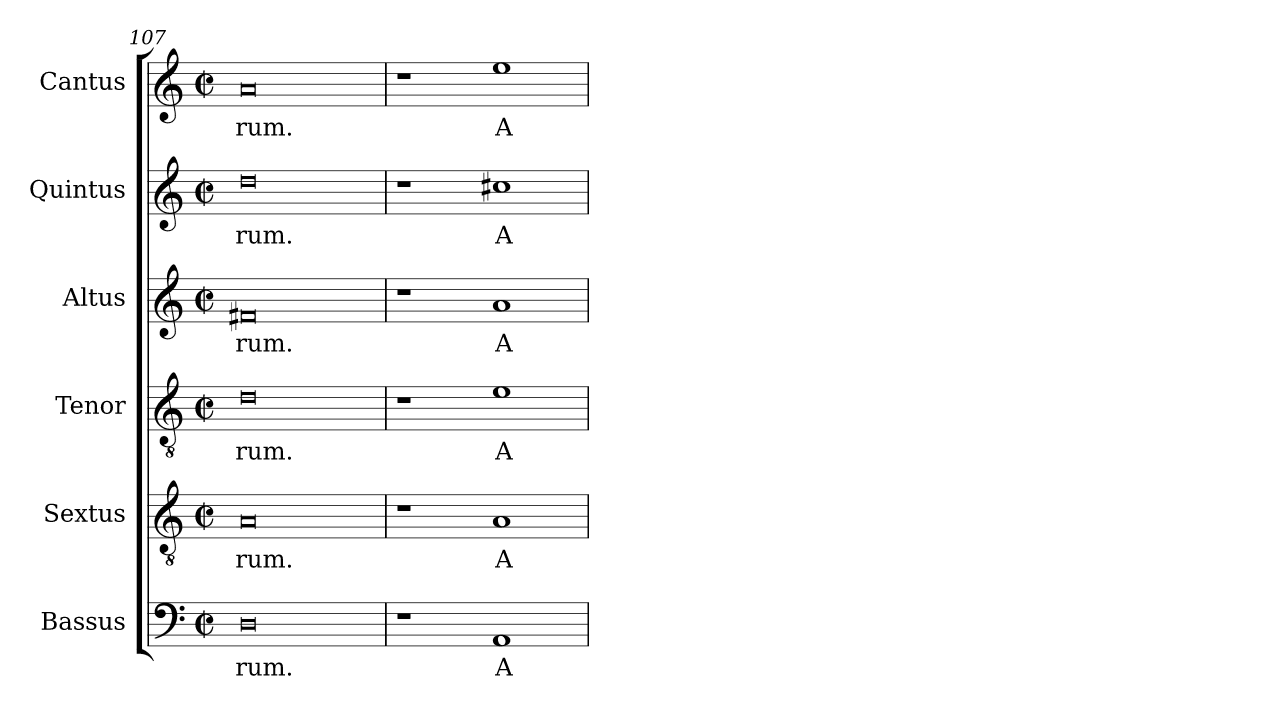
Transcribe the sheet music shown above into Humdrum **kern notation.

**kern	**text	**kern	**text	**kern	**text	**kern	**text	**kern	**text	**kern	**text
*part6	*part6	*part5	*part5	*part4	*part4	*part3	*part3	*part2	*part2	*part1	*part1
*staff6	*staff6	*staff5	*staff5	*staff4	*staff4	*staff3	*staff3	*staff2	*staff2	*staff1	*staff1
*I"Bassus	*	*I"Sextus	*	*I"Tenor	*	*I"Altus	*	*I"Quintus	*	*I"Cantus	*
*clefF4	*	*clefGv2	*	*clefGv2	*	*clefG2	*	*clefG2	*	*clefG2	*
*k[]	*	*k[]	*	*k[]	*	*k[]	*	*k[]	*	*k[]	*
*C:	*	*C:	*	*C:	*	*C:	*	*C:	*	*C:	*
*M2/2	*	*M2/2	*	*M2/2	*	*M2/2	*	*M2/2	*	*M2/2	*
*met(c|)	*	*met(c|)	*	*met(c|)	*	*met(c|)	*	*met(c|)	*	*met(c|)	*
=107	=107	=107	=107	=107	=107	=107	=107	=107	=107	=107	=107
!	!LO:LY:b:cj	!	!LO:LY:b:cj	!	!LO:LY:b:cj	!	!LO:LY:b:cj	!	!LO:LY:b:cj	!	!LO:LY:b:cj
0D	rum.	0A	-rum.	0d	rum.	0f#X	-rum.	0dd	rum.	0a	-rum.
=108	=108	=108	=108	=108	=108	=108	=108	=108	=108	=108	=108
1r	.	1r	.	1r	.	1r	.	1r	.	1r	.
!	!LO:LY:b:cj	!	!LO:LY:b:cj	!	!LO:LY:b:cj	!	!LO:LY:b:cj	!	!LO:LY:b:cj	!	!LO:LY:b:cj
1AA	A	1A	A-	1e	A	1a	A-	1cc#X	A	1ee	A-
=	=	=	=	=	=	=	=	=	=	=	=
*-	*-	*-	*-	*-	*-	*-	*-	*-	*-	*-	*-
